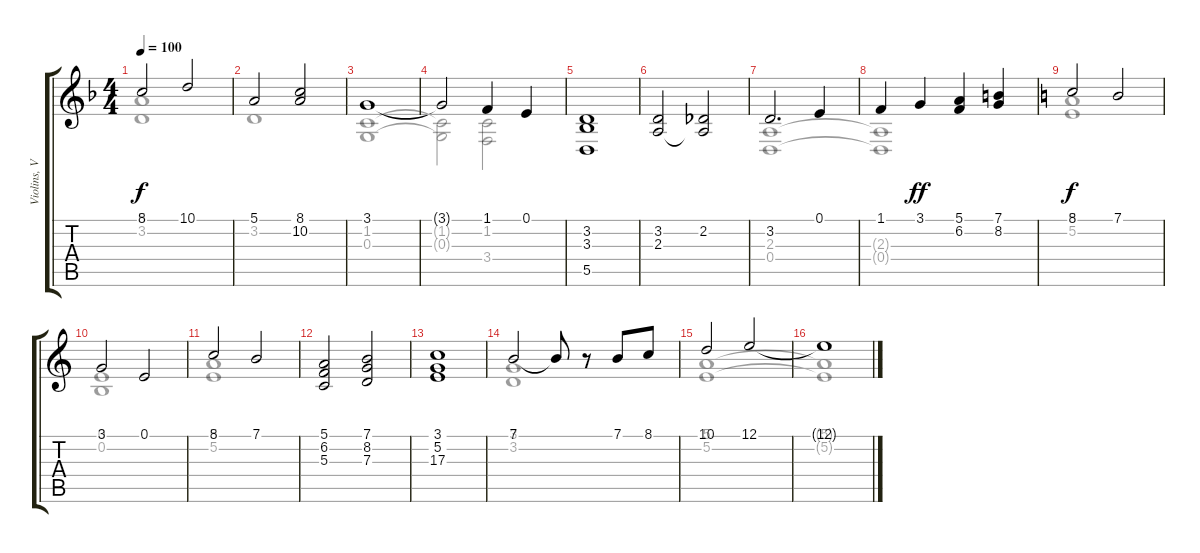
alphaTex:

\track ("Violins, Violas" "Violins, V") {instrument stringensemble1}
\staff {score tabs}
\tuning (E4 B3 G3 D3 A2 E2) {hide}
\voice
\ts (4 4)
\tempo 100
\clef g2
\ks dminor
8.1.2{dy f} 10.1.2 |
5.1.2 (8.1 10.2).2 |
3.1.1 |
3.1{t}.2 1.1.4 0.1.4 |
(3.2 3.3 5.5).1 |
(3.2 2.3).2 (2.2 2.3{t}).2 |
3.2.2{d} 0.1.4 |
1.1.4 3.1.4{dy ff} (5.1 6.2).4 (7.1 8.2).4 |
\ks aminor
8.1.2{dy f} 7.1.2 |
3.1.2 0.1.2 |
8.1.2 7.1.2 |
(5.1 6.2 5.3).2 (7.1 8.2 7.3).2 |
(3.1 5.2 17.3).1 |
7.1.2 7.1{t}.8 r.8 7.1.8 8.1.8 |
10.1.2 12.1.2 |
12.1{t}.1{volume 4}
\voice
\clef g2
\ottava regular
\simile none
\ks dminor
(5.1 3.2).1{dy f} |
3.2.1 |
(1.2 0.3).1 |
(1.2{t} 0.3{t}).2 (1.2 3.4).2 |
|
|
(2.3 0.4).1 |
(2.3{t} 0.4{t}).1 |
\ks aminor
(5.1 5.2).1 |
(0.1 0.2).1 |
(5.1 5.2).1 |
|
|
(3.1 3.2).1 |
(5.1 5.2).1 |
(5.1{t} 5.2{t}).1
